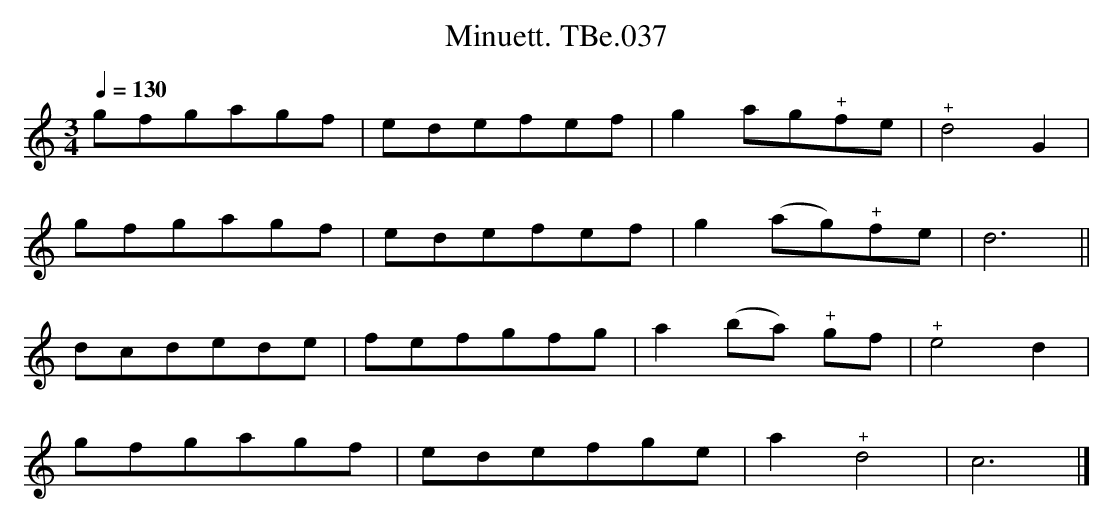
X:1
T:Minuett. TBe.037
M:3/4
L:1/8
Q:1/4=130
K:C major
gfgagf | edefef | g2 ag"^+"fe | "^+"d4G2 |
gfgagf | edefef | g2 (ag)"^+"fe | d6 ||
dcdede | fefgfg  | a2 (ba) "^+"gf |  "^+"e4d2 |
gfgagf | edefge | a2  "^+"d4 | c6 |]
